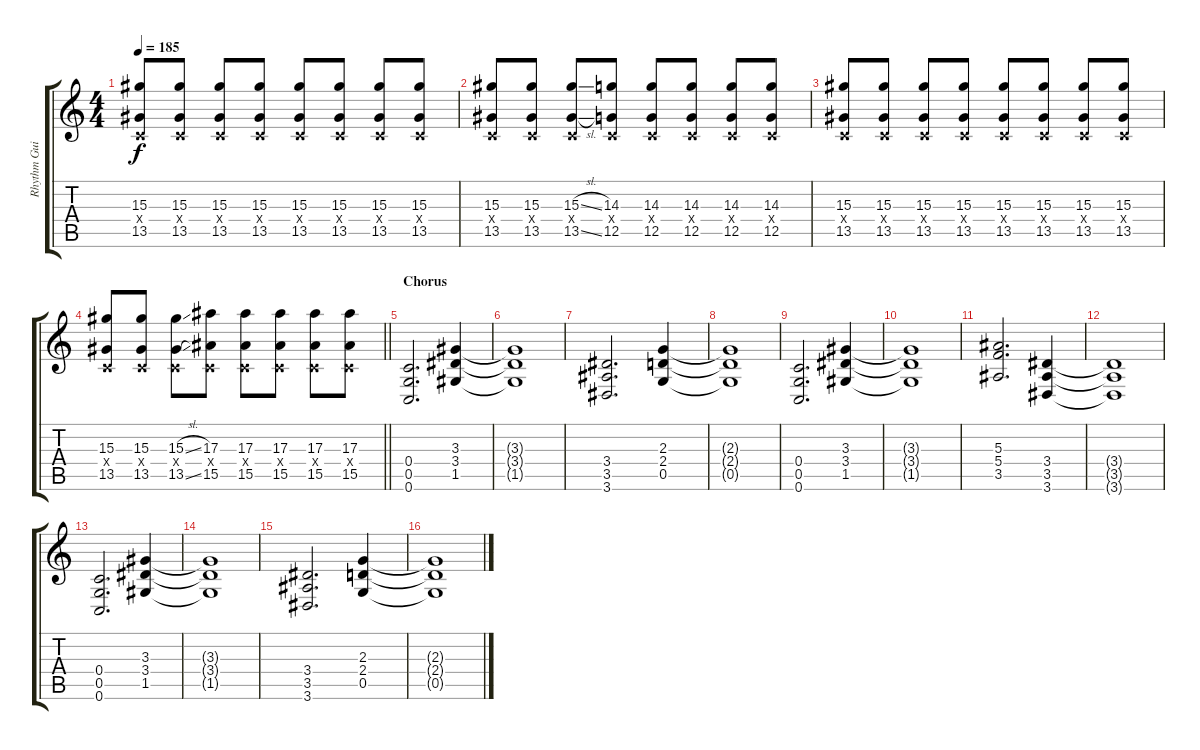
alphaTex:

\track ("Rhythm Guitar (Robin Sjunnesson)" "Rhythm Gui") {instrument distortionguitar}
\staff {score tabs}
\tuning (D4 A3 F3 C3 G2 C2) {hide}
\ts (4 4)
\tempo 185
\clef g2
\ks c
(15.3 0.4{x} 13.5).8{dy f} (15.3 0.4{x} 13.5).8 (15.3 0.4{x} 13.5).8 (15.3 0.4{x} 13.5).8 (15.3 0.4{x} 13.5).8 (15.3 0.4{x} 13.5).8 (15.3 0.4{x} 13.5).8 (15.3 0.4{x} 13.5).8 |
(15.3 0.4{x} 13.5).8 (15.3 0.4{x} 13.5).8 (15.3{sl} 0.4{x} 13.5{sl}).8 (14.3 0.4{x} 12.5).8 (14.3 0.4{x} 12.5).8 (14.3 0.4{x} 12.5).8 (14.3 0.4{x} 12.5).8 (14.3 0.4{x} 12.5).8 |
(15.3 0.4{x} 13.5).8 (15.3 0.4{x} 13.5).8 (15.3 0.4{x} 13.5).8 (15.3 0.4{x} 13.5).8 (15.3 0.4{x} 13.5).8 (15.3 0.4{x} 13.5).8 (15.3 0.4{x} 13.5).8 (15.3 0.4{x} 13.5).8 |
\barLineRight lightlight
(15.3 0.4{x} 13.5).8 (15.3 0.4{x} 13.5).8 (15.3{sl} 0.4{x} 13.5{sl}).8 (17.3 0.4{x} 15.5).8 (17.3 0.4{x} 15.5).8 (17.3 0.4{x} 15.5).8 (17.3 0.4{x} 15.5).8 (17.3 0.4{x} 15.5).8 |
\section ("" "Chorus")
(0.4 0.5 0.6).2{d} (3.3 3.4 1.5).4 |
(3.3{t} 3.4{t} 1.5{t}).1 |
(3.4 3.5 3.6).2{d} (2.3 2.4 0.5).4 |
(2.3{t} 2.4{t} 0.5{t}).1 |
(0.4 0.5 0.6).2{d} (3.3 3.4 1.5).4 |
(3.3{t} 3.4{t} 1.5{t}).1 |
(5.3 5.4 3.5).2{d} (3.4 3.5 3.6).4 |
(3.4{t} 3.5{t} 3.6{t}).1 |
(0.4 0.5 0.6).2{d} (3.3 3.4 1.5).4 |
(3.3{t} 3.4{t} 1.5{t}).1 |
(3.4 3.5 3.6).2{d} (2.3 2.4 0.5).4 |
(2.3{t} 2.4{t} 0.5{t}).1
